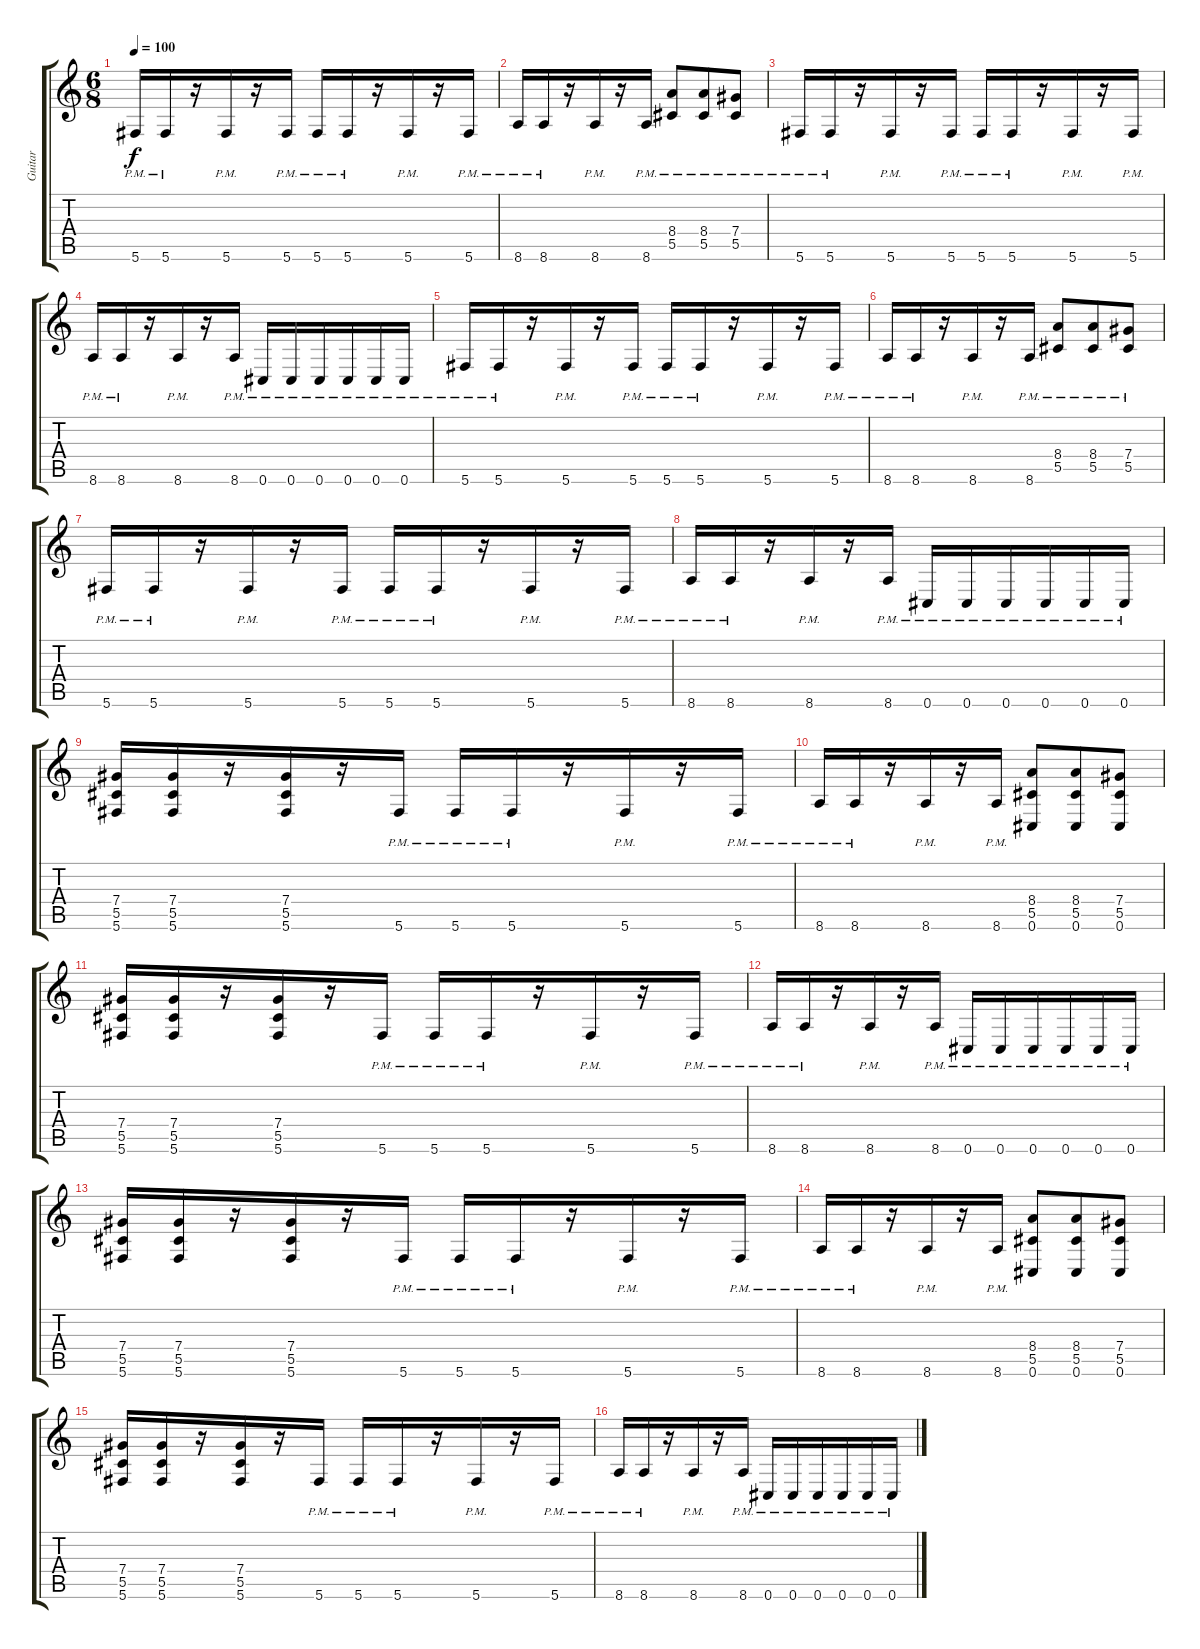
\track ("Guitar" "Guitar") {instrument distortionguitar}
\staff {score tabs}
\tuning (Eb4 Bb3 Gb3 Db3 Ab2 Db2) {hide}
\ts (6 8)
\tempo 100
\clef g2
\ks c
5.6{pm}.16{dy f} 5.6{pm}.16 r.16 5.6{pm}.16 r.16 5.6{pm}.16 5.6{pm}.16 5.6{pm}.16 r.16 5.6{pm}.16 r.16 5.6{pm}.16 |
8.6{pm}.16 8.6{pm}.16 r.16 8.6{pm}.16 r.16 8.6{pm}.16 (8.4{pm} 5.5{pm}).8 (8.4{pm} 5.5{pm}).8 (7.4{pm} 5.5{pm}).8 |
5.6{pm}.16 5.6{pm}.16 r.16 5.6{pm}.16 r.16 5.6{pm}.16 5.6{pm}.16 5.6{pm}.16 r.16 5.6{pm}.16 r.16 5.6{pm}.16 |
8.6{pm}.16 8.6{pm}.16 r.16 8.6{pm}.16 r.16 8.6{pm}.16 0.6{pm}.16 0.6{pm}.16 0.6{pm}.16 0.6{pm}.16 0.6{pm}.16 0.6{pm}.16 |
5.6{pm}.16 5.6{pm}.16 r.16 5.6{pm}.16 r.16 5.6{pm}.16 5.6{pm}.16 5.6{pm}.16 r.16 5.6{pm}.16 r.16 5.6{pm}.16 |
8.6{pm}.16 8.6{pm}.16 r.16 8.6{pm}.16 r.16 8.6{pm}.16 (8.4{pm} 5.5{pm}).8 (8.4{pm} 5.5{pm}).8 (7.4{pm} 5.5{pm}).8 |
5.6{pm}.16 5.6{pm}.16 r.16 5.6{pm}.16 r.16 5.6{pm}.16 5.6{pm}.16 5.6{pm}.16 r.16 5.6{pm}.16 r.16 5.6{pm}.16 |
8.6{pm}.16 8.6{pm}.16 r.16 8.6{pm}.16 r.16 8.6{pm}.16 0.6{pm}.16 0.6{pm}.16 0.6{pm}.16 0.6{pm}.16 0.6{pm}.16 0.6{pm}.16 |
(7.4 5.5 5.6).16 (7.4 5.5 5.6).16 r.16 (7.4 5.5 5.6).16 r.16 5.6{pm}.16 5.6{pm}.16 5.6{pm}.16 r.16 5.6{pm}.16 r.16 5.6{pm}.16 |
8.6{pm}.16 8.6{pm}.16 r.16 8.6{pm}.16 r.16 8.6{pm}.16 (8.4 5.5 0.6).8 (8.4 5.5 0.6).8 (7.4 5.5 0.6).8 |
(7.4 5.5 5.6).16 (7.4 5.5 5.6).16 r.16 (7.4 5.5 5.6).16 r.16 5.6{pm}.16 5.6{pm}.16 5.6{pm}.16 r.16 5.6{pm}.16 r.16 5.6{pm}.16 |
8.6{pm}.16 8.6{pm}.16 r.16 8.6{pm}.16 r.16 8.6{pm}.16 0.6{pm}.16 0.6{pm}.16 0.6{pm}.16 0.6{pm}.16 0.6{pm}.16 0.6{pm}.16 |
(7.4 5.5 5.6).16 (7.4 5.5 5.6).16 r.16 (7.4 5.5 5.6).16 r.16 5.6{pm}.16 5.6{pm}.16 5.6{pm}.16 r.16 5.6{pm}.16 r.16 5.6{pm}.16 |
8.6{pm}.16 8.6{pm}.16 r.16 8.6{pm}.16 r.16 8.6{pm}.16 (8.4 5.5 0.6).8 (8.4 5.5 0.6).8 (7.4 5.5 0.6).8 |
(7.4 5.5 5.6).16 (7.4 5.5 5.6).16 r.16 (7.4 5.5 5.6).16 r.16 5.6{pm}.16 5.6{pm}.16 5.6{pm}.16 r.16 5.6{pm}.16 r.16 5.6{pm}.16 |
8.6{pm}.16 8.6{pm}.16 r.16 8.6{pm}.16 r.16 8.6{pm}.16 0.6{pm}.16 0.6{pm}.16 0.6{pm}.16 0.6{pm}.16 0.6{pm}.16 0.6{pm}.16
